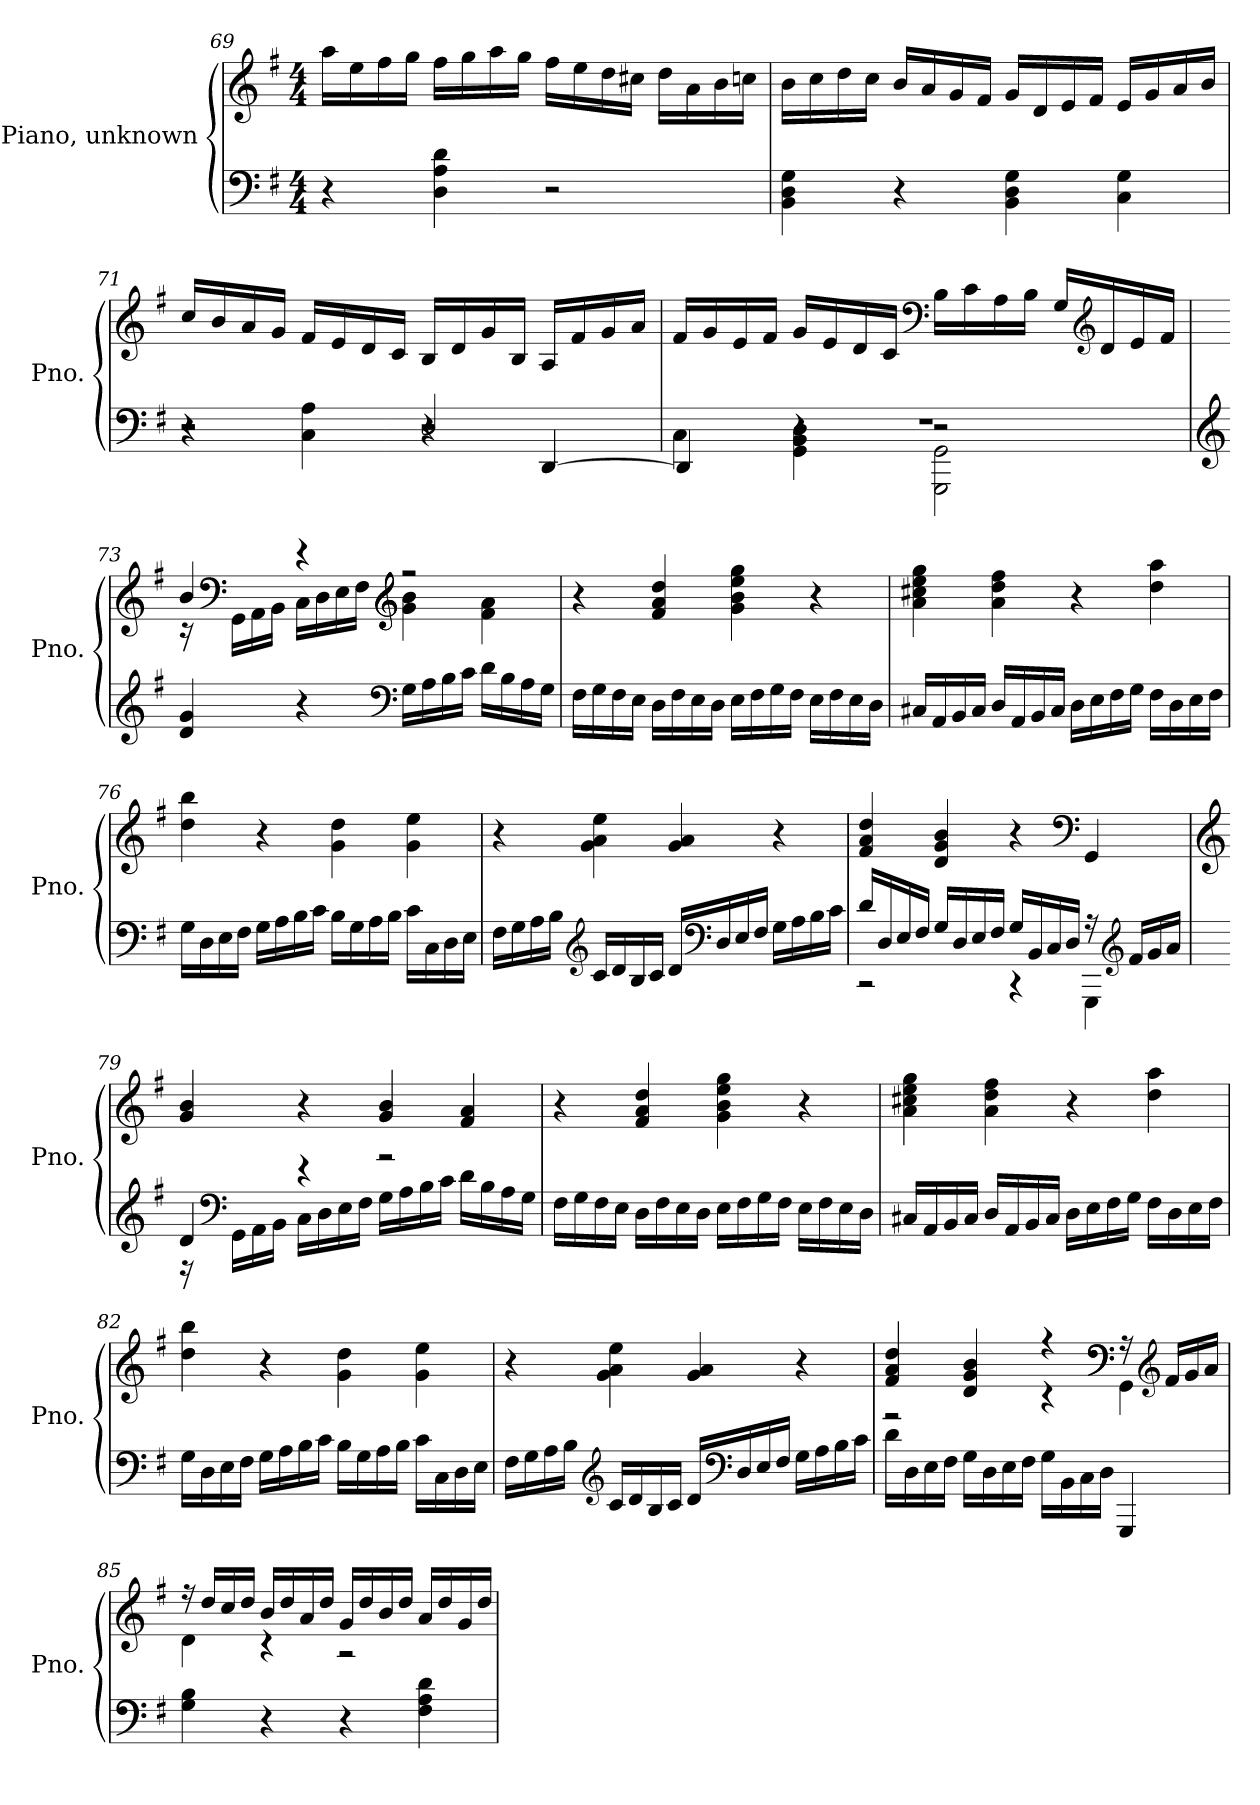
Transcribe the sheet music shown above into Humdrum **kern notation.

**kern	**kern
*part1	*part1
*staff2	*staff1
*I"Piano, unknown	*
*I'Pno.	*
!!LO:LB:g=z
*clefF4	*clefG2
*k[f#]	*k[f#]
*M4/4	*M4/4
=69	=69
4r	16aa\LL
.	16ee\
.	16ff#\
.	16gg\JJ
4D\ 4A\ 4d\	16ff#\LL
.	16gg\
.	16aa\
.	16gg\JJ
2r	16ff#\LL
.	16ee\
.	16dd\
.	16cc#X\JJ
.	16dd\LL
.	16a\
.	16b\
.	16ccn\JJ
=70	=70
4BB\ 4D\ 4G\	16b\LL
.	16cc\
.	16dd\
.	16cc\JJ
4r	16b/LL
.	16a/
.	16g/
.	16f#/JJ
4BB\ 4D\ 4G\	16g/LL
.	16d/
.	16e/
.	16f#/JJ
4C\ 4G\	16e/LL
.	16g/
.	16a/
.	16b/JJ
!!LO:LB:g=z
=71	=71
*^	*
*	*^	*
2r	4r	2r	16cc/LL
.	.	.	16b/
.	.	.	16a/
.	.	.	16g/JJ
.	4C\ 4A\	.	16f#/LL
.	.	.	16e/
.	.	.	16d/
.	.	.	16c/JJ
2D/	2r	4r	16B/LL
.	.	.	16d/
.	.	.	16g/
.	.	.	16B/JJ
.	.	[4DD/	16A/LL
.	.	.	16f#/
.	.	.	16g/
.	.	.	16a/JJ
=72	=72	=72	=72
1r	4C\	4DD/]	16f#/LL
.	.	.	16g/
.	.	.	16e/
.	.	.	16f#/JJ
.	4GG\ 4BB\ 4D\	4r	16g/LL
.	.	.	16e/
.	.	.	16d/
.	.	.	16c/JJ
*	*	*	*clefF4
.	2GGG\ 2GG\	2r	16B\LL
.	.	.	16c\
.	.	.	16A\
.	.	.	16B\JJ
.	.	.	16G/LL
*	*	*	*clefG2
.	.	.	16d/
.	.	.	16e/
.	.	.	16f#/JJ
*v	*v	*v	*
!!LO:PB:g=z
=73	=73
*clefG2	*
*	*^
4d/ 4g/	4b/	16r
*	*clefF4	*
.	.	16GG\LL
.	.	16AA\
.	.	16BB\JJ
4r	4r	16C\LL
.	.	16D\
.	.	16E\
.	.	16F#\JJ
*clefF4	*clefG2	*
16G\LL	2r	4g\ 4b\
16A\	.	.
16B\	.	.
16c\JJ	.	.
16d\LL	.	4f#\ 4a\
16B\	.	.
16A\	.	.
16G\JJ	.	.
*	*v	*v
=74	=74
16F#\LL	4r
16G\	.
16F#\	.
16E\JJ	.
16D\LL	4f#/ 4a/ 4dd/
16F#\	.
16E\	.
16D\JJ	.
16E\LL	4g\ 4b\ 4ee\ 4gg\
16F#\	.
16G\	.
16F#\JJ	.
16E\LL	4r
16F#\	.
16E\	.
16D\JJ	.
!!LO:LB:g=z
=75	=75
16C#X/LL	4a\ 4cc#X\ 4ee\ 4gg\
16AA/	.
16BB/	.
16C#/JJ	.
16D/LL	4a\ 4dd\ 4ff#\
16AA/	.
16BB/	.
16C#/JJ	.
16D\LL	4r
16E\	.
16F#\	.
16G\JJ	.
16F#\LL	4dd\ 4aa\
16D\	.
16E\	.
16F#\JJ	.
=76	=76
16G\LL	4dd\ 4bb\
16D\	.
16E\	.
16F#\JJ	.
16G\LL	4r
16A\	.
16B\	.
16c\JJ	.
16B\LL	4g\ 4dd\
16G\	.
16A\	.
16B\JJ	.
16c\LL	4g\ 4ee\
16C\	.
16D\	.
16E\JJ	.
!!LO:LB:g=z
=77	=77
16F#\LL	4r
16G\	.
16A\	.
16B\JJ	.
*clefG2	*
16c/LL	4g\ 4a\ 4ee\
16d/	.
16B/	.
16c/JJ	.
16d/LL	4g/ 4a/
*clefF4	*
16D/	.
16E/	.
16F#/JJ	.
16G\LL	4r
16A\	.
16B\	.
16c\JJ	.
=78	=78
*^	*
16d/LL	2r	4f#/ 4a/ 4dd/
16D/	.	.
16E/	.	.
16F#/JJ	.	.
16G/LL	.	4d/ 4g/ 4b/
16D/	.	.
16E/	.	.
16F#/JJ	.	.
16G/LL	4r	4r
16BB/	.	.
16C/	.	.
16D/JJ	.	.
*	*	*clefF4
16r	4GGG\	4GG/
*clefG2	*	*
16f#/LL	.	.
16g/	.	.
16a/JJ	.	.
!!LO:LB:g=z
=79	=79	=79
*	*	*clefG2
4d/	16r	4g/ 4b/
*clefF4	*	*
.	16GG\LL	.
.	16AA\	.
.	16BB\JJ	.
4r	16C\LL	4r
.	16D\	.
.	16E\	.
.	16F#\JJ	.
2r	16G\LL	4g/ 4b/
.	16A\	.
.	16B\	.
.	16c\JJ	.
.	16d\LL	4f#/ 4a/
.	16B\	.
.	16A\	.
.	16G\JJ	.
*v	*v	*
=80	=80
16F#\LL	4r
16G\	.
16F#\	.
16E\JJ	.
16D\LL	4f#/ 4a/ 4dd/
16F#\	.
16E\	.
16D\JJ	.
16E\LL	4g\ 4b\ 4ee\ 4gg\
16F#\	.
16G\	.
16F#\JJ	.
16E\LL	4r
16F#\	.
16E\	.
16D\JJ	.
!!LO:LB:g=z
=81	=81
16C#X/LL	4a\ 4cc#X\ 4ee\ 4gg\
16AA/	.
16BB/	.
16C#/JJ	.
16D/LL	4a\ 4dd\ 4ff#\
16AA/	.
16BB/	.
16C#/JJ	.
16D\LL	4r
16E\	.
16F#\	.
16G\JJ	.
16F#\LL	4dd\ 4aa\
16D\	.
16E\	.
16F#\JJ	.
=82	=82
16G\LL	4dd\ 4bb\
16D\	.
16E\	.
16F#\JJ	.
16G\LL	4r
16A\	.
16B\	.
16c\JJ	.
16B\LL	4g\ 4dd\
16G\	.
16A\	.
16B\JJ	.
16c\LL	4g\ 4ee\
16C\	.
16D\	.
16E\JJ	.
!!LO:LB:g=z
=83	=83
16F#\LL	4r
16G\	.
16A\	.
16B\JJ	.
*clefG2	*
16c/LL	4g\ 4a\ 4ee\
16d/	.
16B/	.
16c/JJ	.
16d/LL	4g/ 4a/
*clefF4	*
16D/	.
16E/	.
16F#/JJ	.
16G\LL	4r
16A\	.
16B\	.
16c\JJ	.
=84	=84
*	*^
16d\LL	4f#/ 4a/ 4dd/	2r
16D\	.	.
16E\	.	.
16F#\JJ	.	.
16G\LL	4d/ 4g/ 4b/	.
16D\	.	.
16E\	.	.
16F#\JJ	.	.
16G\LL	4r	4r
16BB\	.	.
16C\	.	.
16D\JJ	.	.
*	*clefF4	*
4GGG/	16r	4GG\
*	*clefG2	*
.	16f#/LL	.
.	16g/	.
.	16a/JJ	.
!!LO:PB:g=z	!!
=85	=85	=85
4G\ 4B\	16r	4d\
.	16dd/LL	.
.	16cc/	.
.	16dd/JJ	.
4r	16b/LL	4r
.	16dd/	.
.	16a/	.
.	16dd/JJ	.
4r	16g/LL	2r
.	16dd/	.
.	16b/	.
.	16dd/JJ	.
4F#\ 4A\ 4d\	16a/LL	.
.	16dd/	.
.	16g/	.
.	16dd/JJ	.
*	*v	*v
=	=
*-	*-
